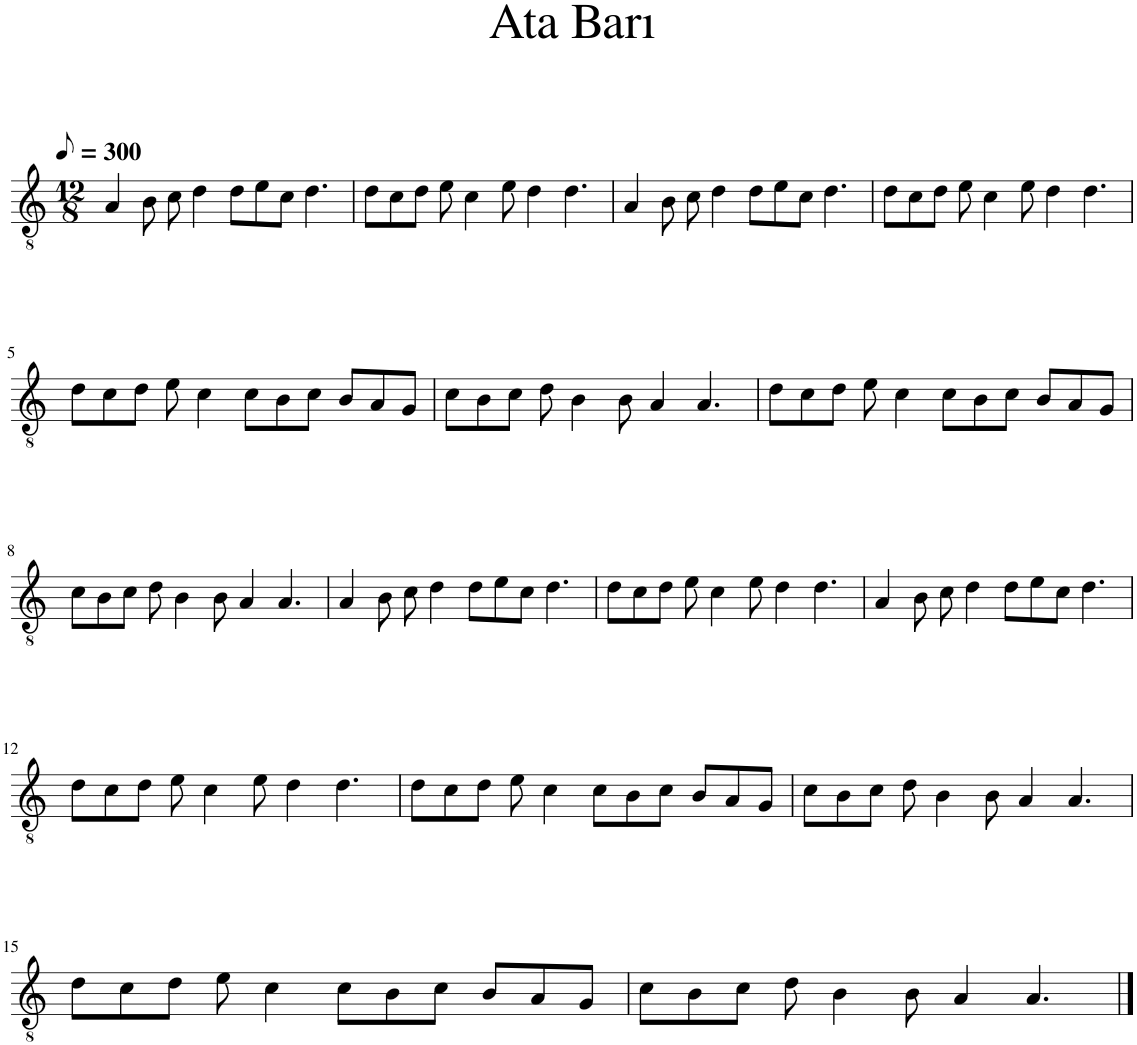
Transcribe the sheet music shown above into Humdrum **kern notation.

**kern
*part1
*staff1
*I"Classical Guitar
*I'Guit.
*clefGv2
*k[]
*M12/8
*MM150
=1
4A/
8B\
8c\
4d\
8d\L
8e\
8c\J
4.d\
=2
8d\L
8c\
8d\J
8e\
4c\
8e\
4d\
4.d\
=3
4A/
8B\
8c\
4d\
8d\L
8e\
8c\J
4.d\
=4
8d\L
8c\
8d\J
8e\
4c\
8e\
4d\
4.d\
!!LO:LB:g=z
=5
8d\L
8c\
8d\J
8e\
4c\
8c\L
8B\
8c\J
8B/L
8A/
8G/J
=6
8c\L
8B\
8c\J
8d\
4B\
8B\
4A/
4.A/
=7
8d\L
8c\
8d\J
8e\
4c\
8c\L
8B\
8c\J
8B/L
8A/
8G/J
!!LO:LB:g=z
=8
8c\L
8B\
8c\J
8d\
4B\
8B\
4A/
4.A/
=9
4A/
8B\
8c\
4d\
8d\L
8e\
8c\J
4.d\
=10
8d\L
8c\
8d\J
8e\
4c\
8e\
4d\
4.d\
=11
4A/
8B\
8c\
4d\
8d\L
8e\
8c\J
4.d\
!!LO:LB:g=z
=12
8d\L
8c\
8d\J
8e\
4c\
8e\
4d\
4.d\
=13
8d\L
8c\
8d\J
8e\
4c\
8c\L
8B\
8c\J
8B/L
8A/
8G/J
=14
8c\L
8B\
8c\J
8d\
4B\
8B\
4A/
4.A/
!!LO:LB:g=z
=15
8d\L
8c\
8d\J
8e\
4c\
8c\L
8B\
8c\J
8B/L
8A/
8G/J
=16
8c\L
8B\
8c\J
8d\
4B\
8B\
4A/
4.A/
==
*-
